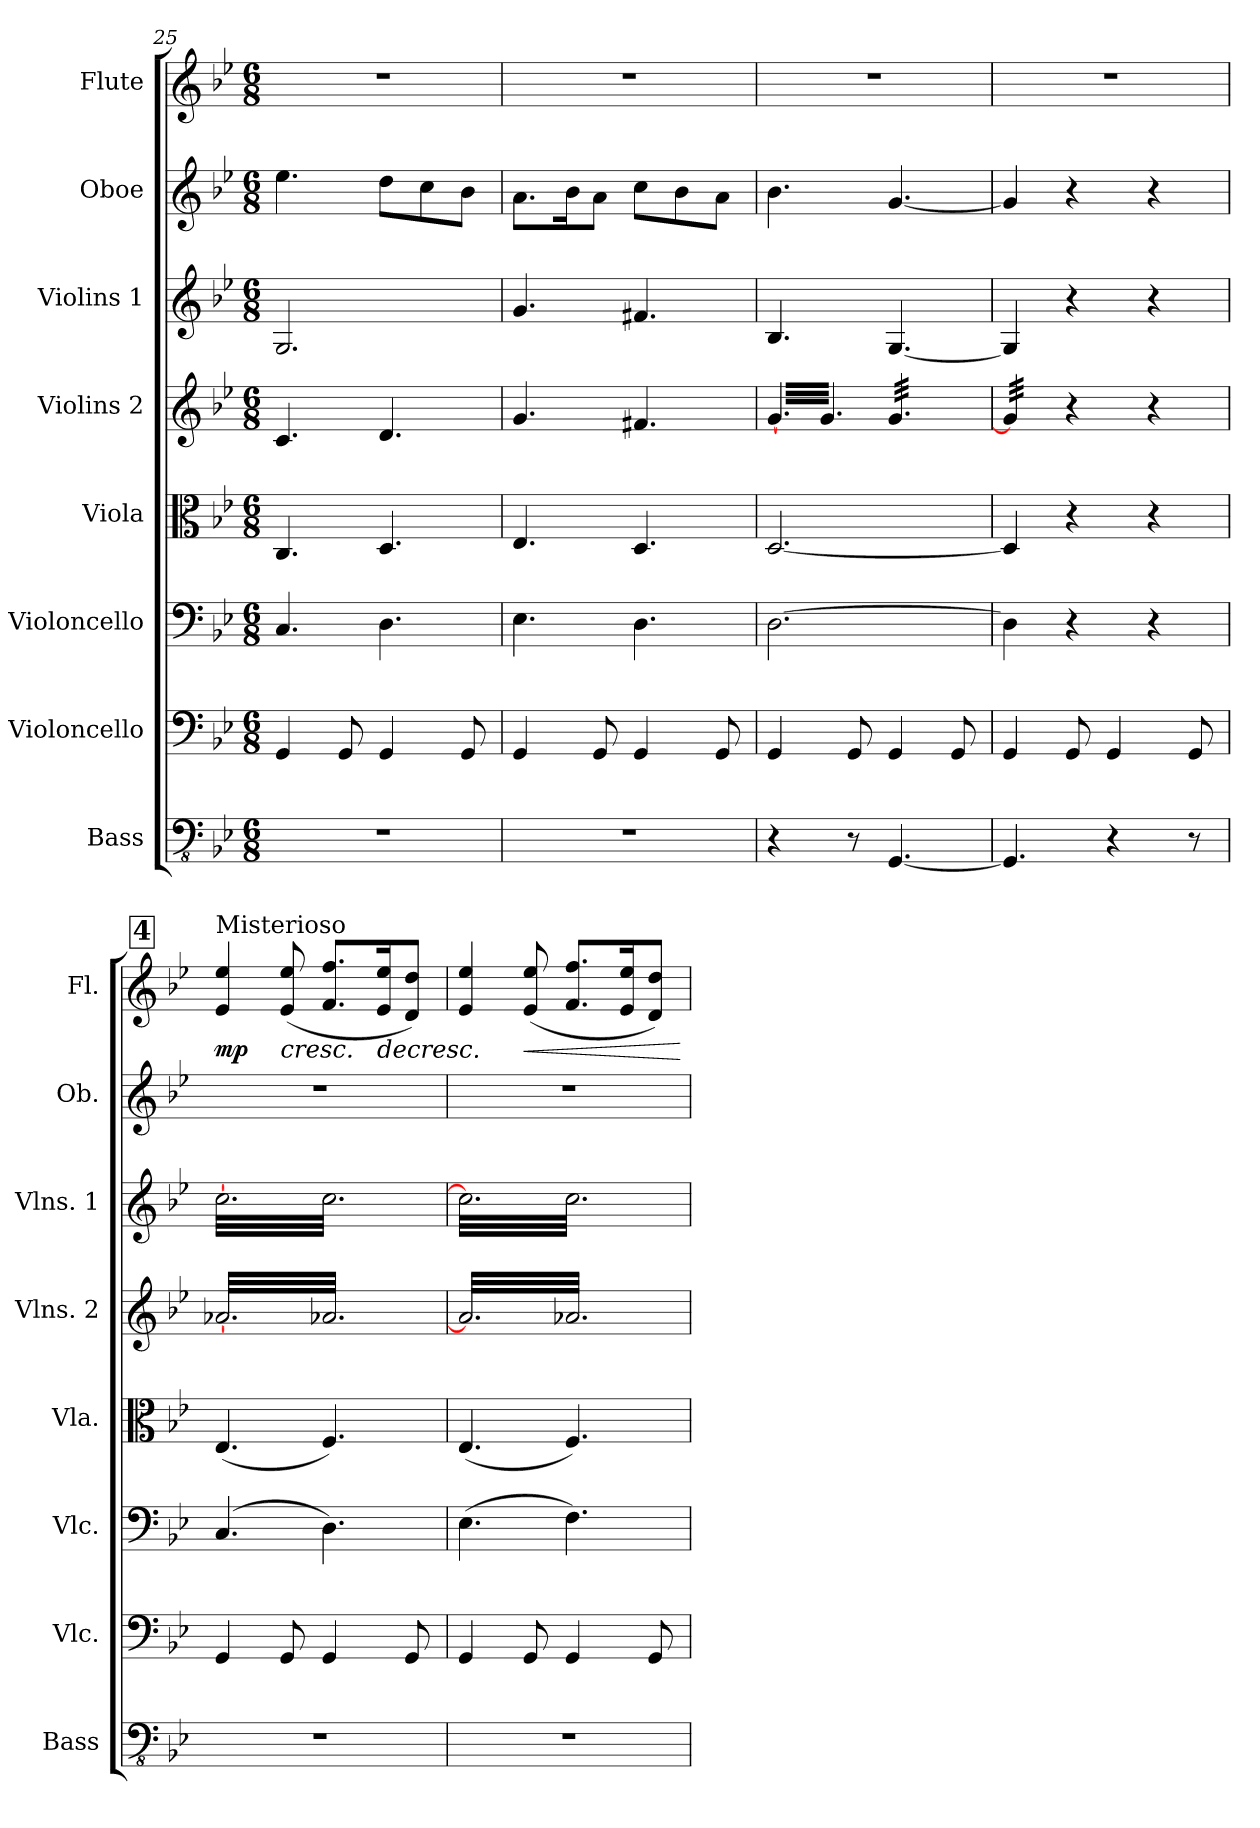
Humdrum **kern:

**kern	**kern	**kern	**kern	**kern	**kern	**kern	**kern	**dynam
*part8	*part7	*part6	*part5	*part4	*part3	*part2	*part1	*part1
*staff8	*staff7	*staff6	*staff5	*staff4	*staff3	*staff2	*staff1	*staff1
*I"Bass	*I"Violoncello	*I"Violoncello	*I"Viola	*I"Violins 2	*I"Violins 1	*I"Oboe	*I"Flute	*
*I'Bass	*I'Vlc.	*I'Vlc.	*I'Vla.	*I'Vlns. 2	*I'Vlns. 1	*I'Ob.	*I'Fl.	*
*clefFv4	*clefF4	*clefF4	*clefC3	*clefG2	*clefG2	*clefG2	*clefG2	*
*k[b-e-]	*k[b-e-]	*k[b-e-]	*k[b-e-]	*k[b-e-]	*k[b-e-]	*k[b-e-]	*k[b-e-]	*
*B-:	*B-:	*B-:	*B-:	*B-:	*B-:	*B-:	*B-:	*
*M6/8	*M6/8	*M6/8	*M6/8	*M6/8	*M6/8	*M6/8	*M6/8	*
=25	=25	=25	=25	=25	=25	=25	=25	=25
2.r	4GG/	4.C/	4.C/	4.c/	2.G/	4.ee-\	2.r	.
.	8GG/	.	.	.	.	.	.	.
.	4GG/	4.D\	4.D/	4.d/	.	8dd\L	.	.
.	.	.	.	.	.	8cc\	.	.
.	8GG/	.	.	.	.	8b-\J	.	.
=26	=26	=26	=26	=26	=26	=26	=26	=26
2.r	4GG/	4.E-\	4.E-/	4.g/	4.g/	8.a\L	2.r	.
.	.	.	.	.	.	16b-\K	.	.
.	8GG/	.	.	.	.	8a\J	.	.
.	4GG/	4.D\	4.D/	4.f#X/	4.f#X/	8cc\L	.	.
.	.	.	.	.	.	8b-\	.	.
.	8GG/	.	.	.	.	8a\J	.	.
=27	=27	=27	=27	=27	=27	=27	=27	=27
*	*	*	*	*tremolo	*	*	*	*
4r	4GG/	[2.D\	[2.D/	[32g/LLL	4.B-/	4.b-\	2.r	.
.	.	.	.	32g/	.	.	.	.
.	.	.	.	32g/	.	.	.	.
.	.	.	.	32g/	.	.	.	.
.	.	.	.	32g/	.	.	.	.
.	.	.	.	32g/	.	.	.	.
.	.	.	.	32g/	.	.	.	.
.	.	.	.	32g/	.	.	.	.
8r	8GG/	.	.	32g/	.	.	.	.
.	.	.	.	32g/	.	.	.	.
.	.	.	.	32g/	.	.	.	.
.	.	.	.	32g/JJJ	.	.	.	.
[4.GGG/	4GG/	.	.	32g/LLL	[4.G/	[4.g/	.	.
.	.	.	.	32g/	.	.	.	.
.	.	.	.	32g/	.	.	.	.
.	.	.	.	32g/	.	.	.	.
.	.	.	.	32g/	.	.	.	.
.	.	.	.	32g/	.	.	.	.
.	.	.	.	32g/	.	.	.	.
.	.	.	.	32g/	.	.	.	.
.	8GG/	.	.	32g/	.	.	.	.
.	.	.	.	32g/	.	.	.	.
.	.	.	.	32g/	.	.	.	.
.	.	.	.	32g/JJJ	.	.	.	.
!!LO:PB:g=z
=28	=28	=28	=28	=28	=28	=28	=28	=28
4.GGG/]	4GG/	4D\]	4D/]	32g/]LLL	4G/]	4g/]	2.r	.
.	.	.	.	32g/	.	.	.	.
.	.	.	.	32g/	.	.	.	.
.	.	.	.	32g/	.	.	.	.
.	.	.	.	32g/	.	.	.	.
.	.	.	.	32g/	.	.	.	.
.	.	.	.	32g/	.	.	.	.
.	.	.	.	32g/JJJ	.	.	.	.
.	8GG/	4r	4r	4r	4r	4r	.	.
4r	4GG/	.	.	.	.	.	.	.
.	.	4r	4r	4r	4r	4r	.	.
8r	8GG/	.	.	.	.	.	.	.
!!LO:REH:place=s1:a:t=4
=29	=29	=29	=29	=29	=29	=29	=29	=29
!	!	!	!	!	!	!	!LO:TX:a:t=Misterioso	!
!	!	!	!	!	!	!	!	!LO:DY:b
*	*	*	*	*	*tremolo	*	*	*
2.r	4GG/	(4.C/	(4.E-/	[32a-X/LLL	[32cc\LLL	2.r	4e-/ 4ee-/	mp
.	.	.	.	32a-X/	32cc\	.	.	.
.	.	.	.	32a-X/	32cc\	.	.	.
.	.	.	.	32a-X/	32cc\	.	.	.
.	.	.	.	32a-X/	32cc\	.	.	.
.	.	.	.	32a-X/	32cc\	.	.	.
.	.	.	.	32a-X/	32cc\	.	.	.
.	.	.	.	32a-X/	32cc\	.	.	.
!	!	!	!	!	!	!	!	!LO:HP:b
.	8GG/	.	.	32a-X/	32cc\	.	(8e-/ 8ee-/	<
.	.	.	.	32a-X/	32cc\	.	.	.
.	.	.	.	32a-X/	32cc\	.	.	.
.	.	.	.	32a-X/	32cc\	.	.	.
.	4GG/	4.D\)	4.F/)	32a-X/	32cc\	.	8.f/ 8.ff/L	.
.	.	.	.	32a-X/	32cc\	.	.	.
.	.	.	.	32a-X/	32cc\	.	.	.
.	.	.	.	32a-X/	32cc\	.	.	.
.	.	.	.	32a-X/	32cc\	.	.	.
.	.	.	.	32a-X/	32cc\	.	.	.
!	!	!	!	!	!	!	!	!LO:HP:b
.	.	.	.	32a-X/	32cc\	.	16e-/ 16ee-/K	>
.	.	.	.	32a-X/	32cc\	.	.	.
.	8GG/	.	.	32a-X/	32cc\	.	8d/ 8dd/J)	.
.	.	.	.	32a-X/	32cc\	.	.	.
.	.	.	.	32a-X/	32cc\	.	.	.
.	.	.	.	32a-X/JJJ	32cc\JJJ	.	.	.
.	.	.	.	.	.	.	.	[
=30	=30	=30	=30	=30	=30	=30	=30	=30
2.r	4GG/	(4.E-\	(4.E-/	32a-/]LLL	32cc\]LLL	2.r	4e-/ 4ee-/	.
.	.	.	.	32a-/	32cc\	.	.	.
.	.	.	.	32a-/	32cc\	.	.	.
.	.	.	.	32a-/	32cc\	.	.	.
.	.	.	.	32a-/	32cc\	.	.	.
.	.	.	.	32a-/	32cc\	.	.	.
.	.	.	.	32a-/	32cc\	.	.	.
.	.	.	.	32a-/	32cc\	.	.	.
!	!	!	!	!	!	!	!	!LO:HP:b
.	8GG/	.	.	32a-/	32cc\	.	(8e-/ 8ee-/	<
.	.	.	.	32a-/	32cc\	.	.	.
.	.	.	.	32a-/	32cc\	.	.	.
.	.	.	.	32a-/	32cc\	.	.	.
.	4GG/	4.F\)	4.F/)	32a-/	32cc\	.	8.f/ 8.ff/L	.
.	.	.	.	32a-/	32cc\	.	.	.
.	.	.	.	32a-/	32cc\	.	.	.
.	.	.	.	32a-/	32cc\	.	.	.
.	.	.	.	32a-/	32cc\	.	.	.
.	.	.	.	32a-/	32cc\	.	.	.
.	.	.	.	32a-/	32cc\	.	16e-/ 16ee-/K	]
.	.	.	.	32a-/	32cc\	.	.	.
.	8GG/	.	.	32a-/	32cc\	.	8d/ 8dd/J)	.
.	.	.	.	32a-/	32cc\	.	.	.
.	.	.	.	32a-/	32cc\	.	.	.
.	.	.	.	32a-/JJJ	32cc\JJJ	.	.	.
*	*	*	*	*	*Xtremolo	*	*	*
*	*	*	*	*Xtremolo	*	*	*	*
.	.	.	.	.	.	.	.	[
=	=	=	=	=	=	=	=	=
*-	*-	*-	*-	*-	*-	*-	*-	*-
